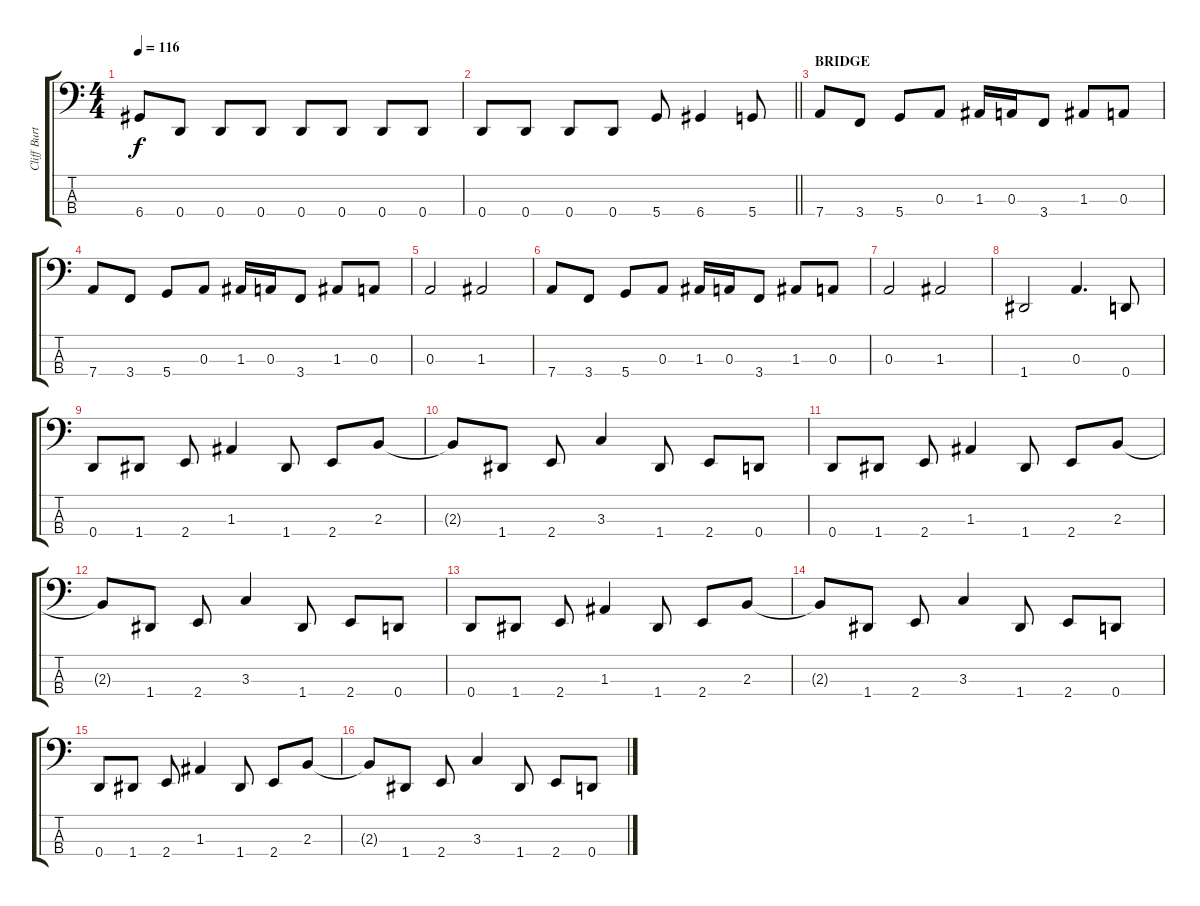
\track ("Cliff Burton (Bass)" "Cliff Burt") {instrument electricbassfinger}
\staff {score tabs}
\tuning (G2 D2 A1 D1) {hide}
\ts (4 4)
\tempo 116
\clef f4
\ks c
6.4.8{dy f} 0.4.8 0.4.8 0.4.8 0.4.8 0.4.8 0.4.8 0.4.8 |
\barLineRight lightlight
0.4.8 0.4.8 0.4.8 0.4.8 5.4.8 6.4.4 5.4.8 |
\section ("" "BRIDGE")
7.4.8 3.4.8 5.4.8 0.3.8 1.3.16 0.3.16 3.4.8 1.3.8 0.3.8 |
7.4.8 3.4.8 5.4.8 0.3.8 1.3.16 0.3.16 3.4.8 1.3.8 0.3.8 |
0.3.2 1.3.2 |
7.4.8 3.4.8 5.4.8 0.3.8 1.3.16 0.3.16 3.4.8 1.3.8 0.3.8 |
0.3.2 1.3.2 |
1.4.2 0.3.4{d} 0.4.8 |
0.4.8 1.4.8 2.4.8 1.3.4 1.4.8 2.4.8 2.3.8 |
2.3{t}.8 1.4.8 2.4.8 3.3.4 1.4.8 2.4.8 0.4.8 |
0.4.8 1.4.8 2.4.8 1.3.4 1.4.8 2.4.8 2.3.8 |
2.3{t}.8 1.4.8 2.4.8 3.3.4 1.4.8 2.4.8 0.4.8 |
0.4.8 1.4.8 2.4.8 1.3.4 1.4.8 2.4.8 2.3.8 |
2.3{t}.8 1.4.8 2.4.8 3.3.4 1.4.8 2.4.8 0.4.8 |
0.4.8 1.4.8 2.4.8 1.3.4 1.4.8 2.4.8 2.3.8 |
2.3{t}.8 1.4.8 2.4.8 3.3.4 1.4.8 2.4.8 0.4.8
